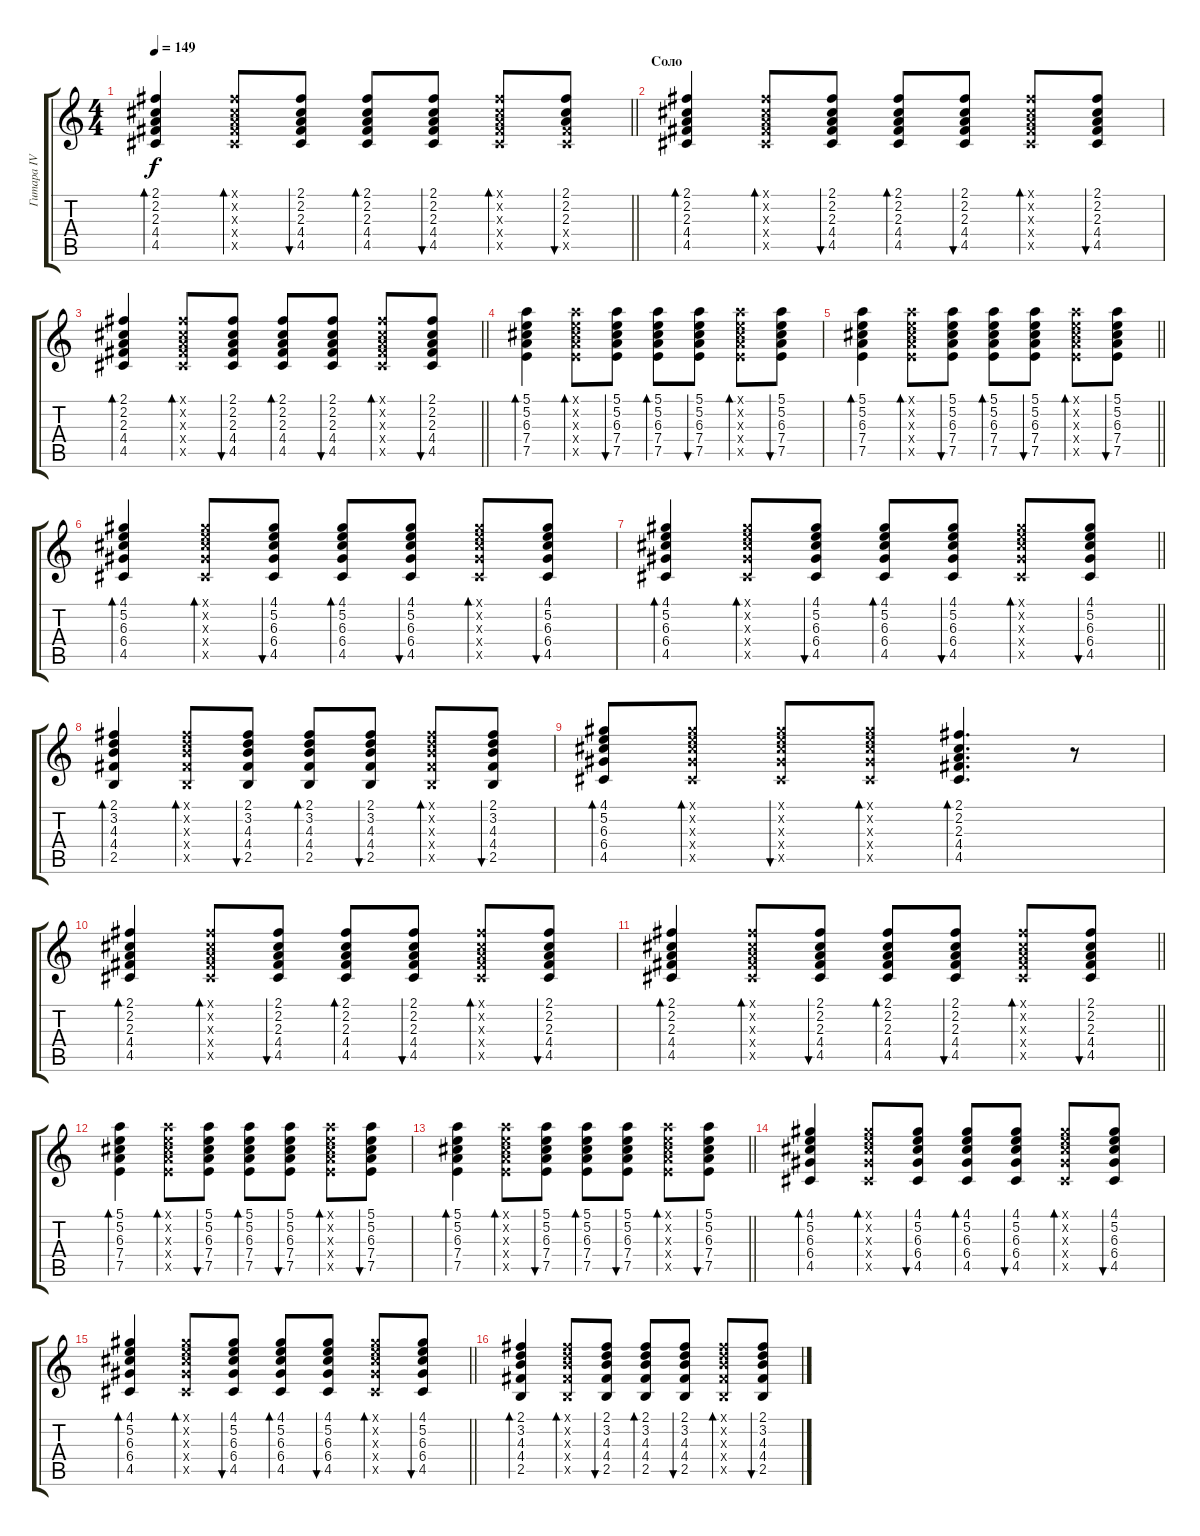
\track ("Гитара IV" "Гитара IV") {instrument electricguitarclean}
\staff {score tabs}
\tuning (E4 B3 G3 D3 A2 E2) {hide}
\ts (4 4)
\tempo 149
\clef g2
\barLineRight lightlight
\ks c
(2.1 2.2 2.3 4.4 4.5).4{bd 60 dy f} (2.1{x} 2.2{x} 2.3{x} 4.4{x} 4.5{x}).8{bd 60} (2.1 2.2 2.3 4.4 4.5).8{bu 60} (2.1 2.2 2.3 4.4 4.5).8{bd 60} (2.1 2.2 2.3 4.4 4.5).8{bu 60} (2.1{x} 2.2{x} 2.3{x} 4.4{x} 4.5{x}).8{bd 60} (2.1 2.2 2.3 4.4{x} 4.5{x}).8{bu 60} |
\section ("" "Соло")
(2.1 2.2 2.3 4.4 4.5).4{bd 60} (2.1{x} 2.2{x} 2.3{x} 4.4{x} 4.5{x}).8{bd 60} (2.1 2.2 2.3 4.4 4.5).8{bu 60} (2.1 2.2 2.3 4.4 4.5).8{bd 60} (2.1 2.2 2.3 4.4 4.5).8{bu 60} (2.1{x} 2.2{x} 2.3{x} 4.4{x} 4.5{x}).8{bd 60} (2.1 2.2 2.3 4.4 4.5).8{bu 60} |
\barLineRight lightlight
(2.1 2.2 2.3 4.4 4.5).4{bd 60} (2.1{x} 2.2{x} 2.3{x} 4.4{x} 4.5{x}).8{bd 60} (2.1 2.2 2.3 4.4 4.5).8{bu 60} (2.1 2.2 2.3 4.4 4.5).8{bd 60} (2.1 2.2 2.3 4.4 4.5).8{bu 60} (2.1{x} 2.2{x} 2.3{x} 4.4{x} 4.5{x}).8{bd 60} (2.1 2.2 2.3 4.4 4.5).8{bu 60} |
(5.1 5.2 6.3 7.4 7.5).4{bd 60} (5.1{x} 5.2{x} 6.3{x} 7.4{x} 7.5{x}).8{bd 60} (5.1 5.2 6.3 7.4 7.5).8{bu 60} (5.1 5.2 6.3 7.4 7.5).8{bd 60} (5.1 5.2 6.3 7.4 7.5).8{bu 60} (5.1{x} 5.2{x} 6.3{x} 7.4{x} 7.5{x}).8{bd 60} (5.1 5.2 6.3 7.4 7.5).8{bu 60} |
\barLineRight lightlight
(5.1 5.2 6.3 7.4 7.5).4{bd 60} (5.1{x} 5.2{x} 6.3{x} 7.4{x} 7.5{x}).8{bd 60} (5.1 5.2 6.3 7.4 7.5).8{bu 60} (5.1 5.2 6.3 7.4 7.5).8{bd 60} (5.1 5.2 6.3 7.4 7.5).8{bu 60} (5.1{x} 5.2{x} 6.3{x} 7.4{x} 7.5{x}).8{bd 60} (5.1 5.2 6.3 7.4 7.5).8{bu 60} |
(4.1 5.2 6.3 6.4 4.5).4{bd 120} (4.1{x} 5.2{x} 6.3{x} 6.4{x} 4.5{x}).8{bd 60} (4.1 5.2 6.3 6.4 4.5).8{bu 60} (4.1 5.2 6.3 6.4 4.5).8{bd 60} (4.1 5.2 6.3 6.4 4.5).8{bu 60} (4.1{x} 5.2{x} 6.3{x} 6.4{x} 4.5{x}).8{bd 60} (4.1 5.2 6.3 6.4 4.5).8{bu 60} |
\barLineRight lightlight
(4.1 5.2 6.3 6.4 4.5).4{bd 60} (4.1{x} 5.2{x} 6.3{x} 6.4{x} 4.5{x}).8{bd 60} (4.1 5.2 6.3 6.4 4.5).8{bu 60} (4.1 5.2 6.3 6.4 4.5).8{bd 60} (4.1 5.2 6.3 6.4 4.5).8{bu 60} (4.1{x} 5.2{x} 6.3{x} 6.4{x} 4.5{x}).8{bd 60} (4.1 5.2 6.3 6.4 4.5).8{bu 60} |
(2.1 3.2 4.3 4.4 2.5).4{bd 60} (2.1{x} 3.2{x} 4.3{x} 4.4{x} 2.5{x}).8{bd 60} (2.1 3.2 4.3 4.4 2.5).8{bu 60} (2.1 3.2 4.3 4.4 2.5).8{bd 60} (2.1 3.2 4.3 4.4 2.5).8{bu 60} (2.1{x} 3.2{x} 4.3{x} 4.4{x} 2.5{x}).8{bd 60} (2.1 3.2 4.3 4.4 2.5).8{bu 60} |
(4.1 5.2 6.3 6.4 4.5).8{bd 60} (4.1{x} 5.2{x} 6.3{x} 6.4{x} 4.5{x}).8{bd 60} (4.1{x} 5.2{x} 6.3{x} 6.4{x} 4.5{x}).8{bu 60} (4.1{x} 5.2{x} 6.3{x} 6.4{x} 4.5{x}).8{bd 60} (2.1 2.2 2.3 4.4 4.5).4{d bd 60} r.8 |
(2.1 2.2 2.3 4.4 4.5).4{bd 60} (2.1{x} 2.2{x} 2.3{x} 4.4{x} 4.5{x}).8{bd 60} (2.1 2.2 2.3 4.4 4.5).8{bu 60} (2.1 2.2 2.3 4.4 4.5).8{bd 60} (2.1 2.2 2.3 4.4 4.5).8{bu 60} (2.1{x} 2.2{x} 2.3{x} 4.4{x} 4.5{x}).8{bd 60} (2.1 2.2 2.3 4.4 4.5).8{bu 60} |
\barLineRight lightlight
(2.1 2.2 2.3 4.4 4.5).4{bd 60} (2.1{x} 2.2{x} 2.3{x} 4.4{x} 4.5{x}).8{bd 60} (2.1 2.2 2.3 4.4 4.5).8{bu 60} (2.1 2.2 2.3 4.4 4.5).8{bd 60} (2.1 2.2 2.3 4.4 4.5).8{bu 60} (2.1{x} 2.2{x} 2.3{x} 4.4{x} 4.5{x}).8{bd 60} (2.1 2.2 2.3 4.4 4.5).8{bu 60} |
(5.1 5.2 6.3 7.4 7.5).4{bd 60} (5.1{x} 5.2{x} 6.3{x} 7.4{x} 7.5{x}).8{bd 60} (5.1 5.2 6.3 7.4 7.5).8{bu 60} (5.1 5.2 6.3 7.4 7.5).8{bd 60} (5.1 5.2 6.3 7.4 7.5).8{bu 60} (5.1{x} 5.2{x} 6.3{x} 7.4{x} 7.5{x}).8{bd 60} (5.1 5.2 6.3 7.4 7.5).8{bu 60} |
\barLineRight lightlight
(5.1 5.2 6.3 7.4 7.5).4{bd 60} (5.1{x} 5.2{x} 6.3{x} 7.4{x} 7.5{x}).8{bd 60} (5.1 5.2 6.3 7.4 7.5).8{bu 60} (5.1 5.2 6.3 7.4 7.5).8{bd 60} (5.1 5.2 6.3 7.4 7.5).8{bu 60} (5.1{x} 5.2{x} 6.3{x} 7.4{x} 7.5{x}).8{bd 60} (5.1 5.2 6.3 7.4 7.5).8{bu 60} |
(4.1 5.2 6.3 6.4 4.5).4{bd 60} (4.1{x} 5.2{x} 6.3{x} 6.4{x} 4.5{x}).8{bd 60} (4.1 5.2 6.3 6.4 4.5).8{bu 60} (4.1 5.2 6.3 6.4 4.5).8{bd 60} (4.1 5.2 6.3 6.4 4.5).8{bu 60} (4.1{x} 5.2{x} 6.3{x} 6.4{x} 4.5{x}).8{bd 60} (4.1 5.2 6.3 6.4 4.5).8{bu 60} |
\barLineRight lightlight
(4.1 5.2 6.3 6.4 4.5).4{bd 60} (4.1{x} 5.2{x} 6.3{x} 6.4{x} 4.5{x}).8{bd 60} (4.1 5.2 6.3 6.4 4.5).8{bu 60} (4.1 5.2 6.3 6.4 4.5).8{bd 60} (4.1 5.2 6.3 6.4 4.5).8{bu 60} (4.1{x} 5.2{x} 6.3{x} 6.4{x} 4.5{x}).8{bd 60} (4.1 5.2 6.3 6.4 4.5).8{bu 60} |
(2.1 3.2 4.3 4.4 2.5).4{bd 60} (2.1{x} 3.2{x} 4.3{x} 4.4{x} 2.5{x}).8{bd 60} (2.1 3.2 4.3 4.4 2.5).8{bu 60} (2.1 3.2 4.3 4.4 2.5).8{bd 60} (2.1 3.2 4.3 4.4 2.5).8{bu 60} (2.1{x} 3.2{x} 4.3{x} 4.4{x} 2.5{x}).8{bd 60} (2.1 3.2 4.3 4.4 2.5).8{bu 60}
